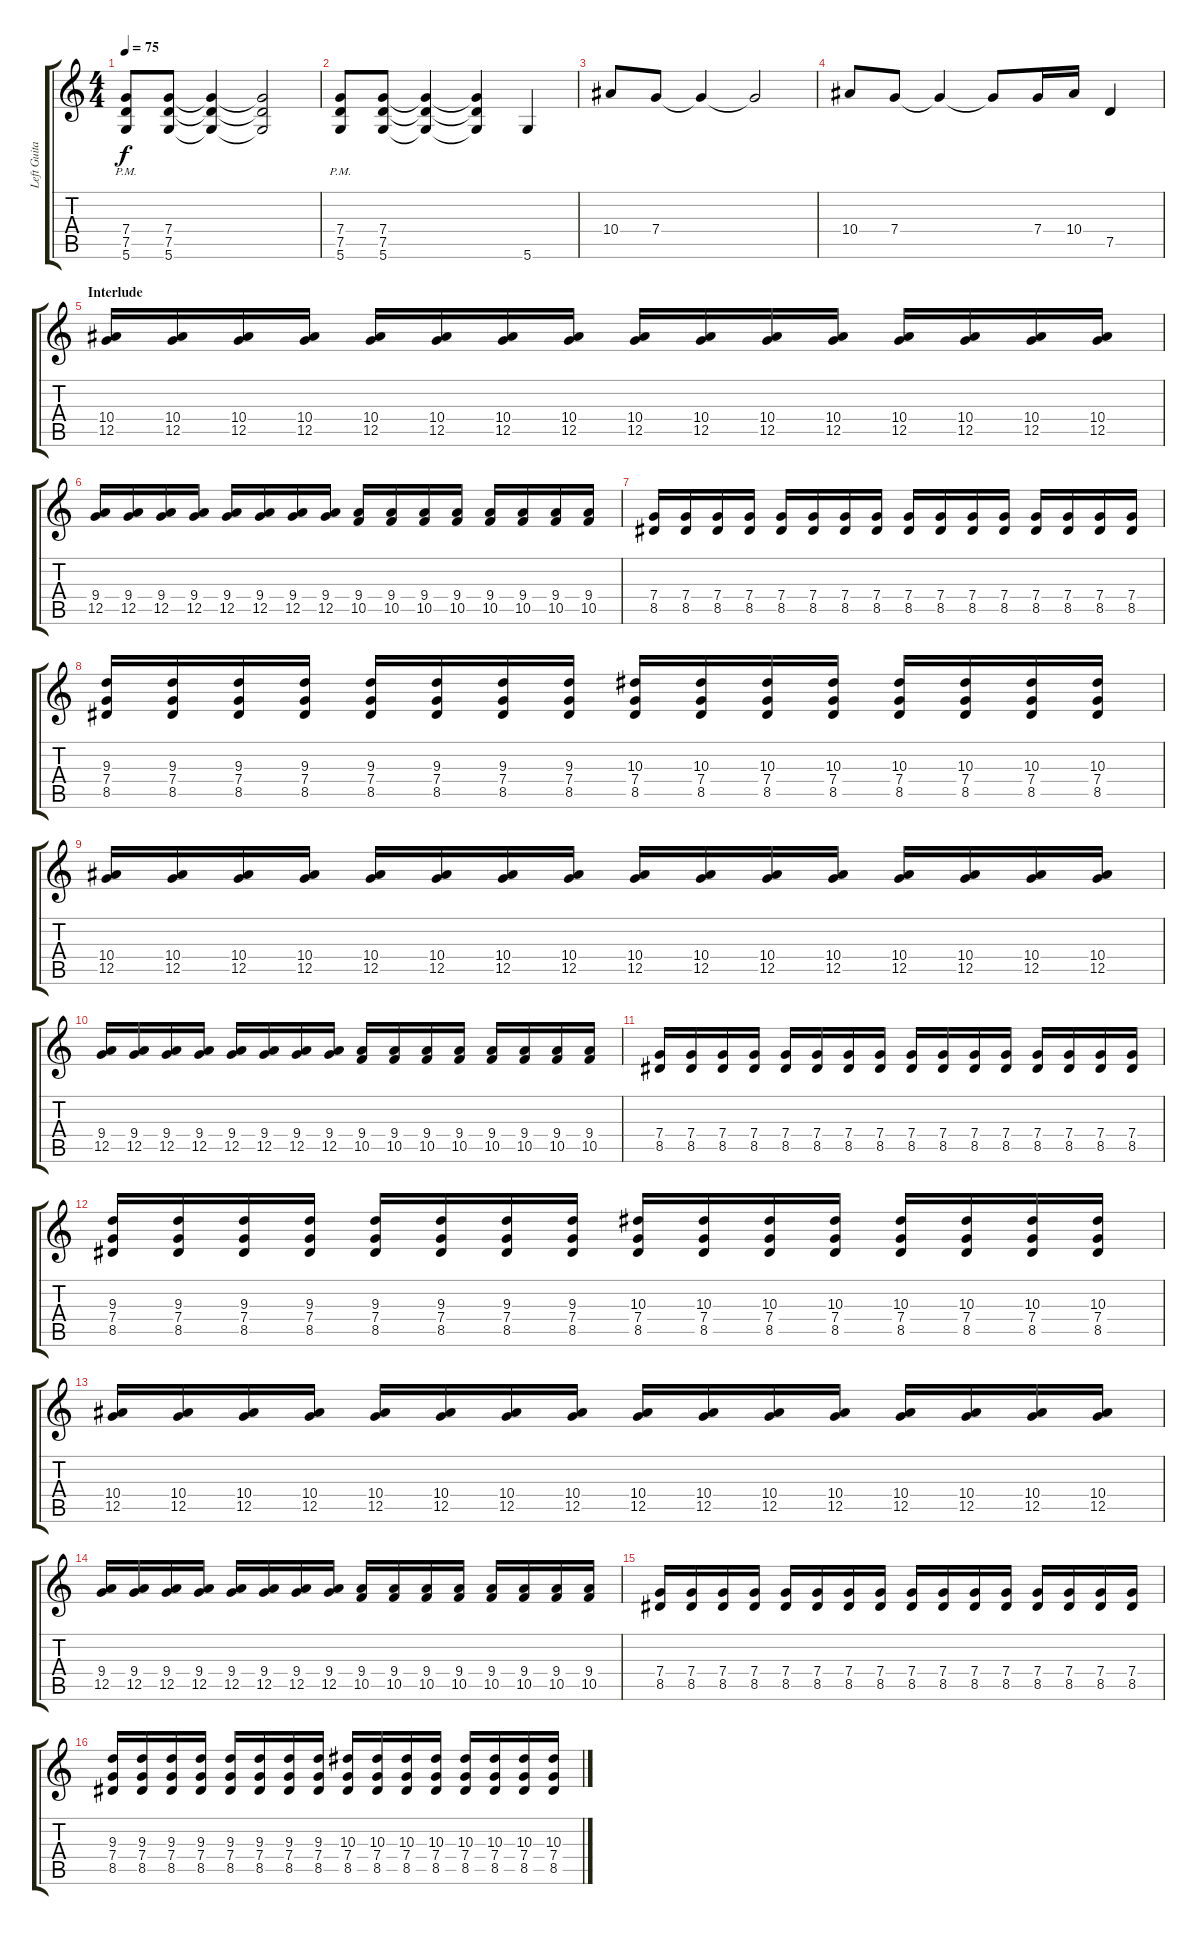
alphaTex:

\track ("Left Guitar" "Left Guita") {instrument distortionguitar}
\staff {score tabs}
\tuning (D4 A3 F3 C3 G2 D2) {hide}
\ts (4 4)
\tempo 75
\clef g2
\ks c
(7.4{pm} 7.5{pm} 5.6{pm}).8{dy f} (7.4 7.5 5.6).8 (7.4{t} 7.5{t} 5.6{t}).4 (7.4{t} 7.5{t} 5.6{t}).2 |
(7.4{pm} 7.5{pm} 5.6{pm}).8 (7.4 7.5 5.6).8 (7.4{t} 7.5{t} 5.6{t}).4 (7.4{t} 7.5{t} 5.6{t}).4 5.6.4 |
10.4.8 7.4.8 7.4{t}.4 7.4{t}.2 |
10.4.8 7.4.8 7.4{t}.4 7.4{t}.8 7.4.16 10.4.16 7.5.4 |
\section ("" "Interlude")
(10.4 12.5).16{volume 9} (10.4 12.5).16 (10.4 12.5).16 (10.4 12.5).16 (10.4 12.5).16 (10.4 12.5).16 (10.4 12.5).16 (10.4 12.5).16 (10.4 12.5).16 (10.4 12.5).16 (10.4 12.5).16 (10.4 12.5).16 (10.4 12.5).16 (10.4 12.5).16 (10.4 12.5).16 (10.4 12.5).16 |
(9.4 12.5).16 (9.4 12.5).16 (9.4 12.5).16 (9.4 12.5).16 (9.4 12.5).16 (9.4 12.5).16 (9.4 12.5).16 (9.4 12.5).16 (9.4 10.5).16 (9.4 10.5).16 (9.4 10.5).16 (9.4 10.5).16 (9.4 10.5).16 (9.4 10.5).16 (9.4 10.5).16 (9.4 10.5).16 |
(7.4 8.5).16 (7.4 8.5).16 (7.4 8.5).16 (7.4 8.5).16 (7.4 8.5).16 (7.4 8.5).16 (7.4 8.5).16 (7.4 8.5).16 (7.4 8.5).16 (7.4 8.5).16 (7.4 8.5).16 (7.4 8.5).16 (7.4 8.5).16 (7.4 8.5).16 (7.4 8.5).16 (7.4 8.5).16 |
(9.3 7.4 8.5).16 (9.3 7.4 8.5).16 (9.3 7.4 8.5).16 (9.3 7.4 8.5).16 (9.3 7.4 8.5).16 (9.3 7.4 8.5).16 (9.3 7.4 8.5).16 (9.3 7.4 8.5).16 (10.3 7.4 8.5).16 (10.3 7.4 8.5).16 (10.3 7.4 8.5).16 (10.3 7.4 8.5).16 (10.3 7.4 8.5).16 (10.3 7.4 8.5).16 (10.3 7.4 8.5).16 (10.3 7.4 8.5).16 |
(10.4 12.5).16 (10.4 12.5).16 (10.4 12.5).16 (10.4 12.5).16 (10.4 12.5).16 (10.4 12.5).16 (10.4 12.5).16 (10.4 12.5).16 (10.4 12.5).16 (10.4 12.5).16 (10.4 12.5).16 (10.4 12.5).16 (10.4 12.5).16 (10.4 12.5).16 (10.4 12.5).16 (10.4 12.5).16 |
(9.4 12.5).16 (9.4 12.5).16 (9.4 12.5).16 (9.4 12.5).16 (9.4 12.5).16 (9.4 12.5).16 (9.4 12.5).16 (9.4 12.5).16 (9.4 10.5).16 (9.4 10.5).16 (9.4 10.5).16 (9.4 10.5).16 (9.4 10.5).16 (9.4 10.5).16 (9.4 10.5).16 (9.4 10.5).16 |
(7.4 8.5).16 (7.4 8.5).16 (7.4 8.5).16 (7.4 8.5).16 (7.4 8.5).16 (7.4 8.5).16 (7.4 8.5).16 (7.4 8.5).16 (7.4 8.5).16 (7.4 8.5).16 (7.4 8.5).16 (7.4 8.5).16 (7.4 8.5).16 (7.4 8.5).16 (7.4 8.5).16 (7.4 8.5).16 |
(9.3 7.4 8.5).16 (9.3 7.4 8.5).16 (9.3 7.4 8.5).16 (9.3 7.4 8.5).16 (9.3 7.4 8.5).16 (9.3 7.4 8.5).16 (9.3 7.4 8.5).16 (9.3 7.4 8.5).16 (10.3 7.4 8.5).16 (10.3 7.4 8.5).16 (10.3 7.4 8.5).16 (10.3 7.4 8.5).16 (10.3 7.4 8.5).16 (10.3 7.4 8.5).16 (10.3 7.4 8.5).16 (10.3 7.4 8.5).16 |
(10.4 12.5).16 (10.4 12.5).16 (10.4 12.5).16 (10.4 12.5).16 (10.4 12.5).16 (10.4 12.5).16 (10.4 12.5).16 (10.4 12.5).16 (10.4 12.5).16 (10.4 12.5).16 (10.4 12.5).16 (10.4 12.5).16 (10.4 12.5).16 (10.4 12.5).16 (10.4 12.5).16 (10.4 12.5).16 |
(9.4 12.5).16 (9.4 12.5).16 (9.4 12.5).16 (9.4 12.5).16 (9.4 12.5).16 (9.4 12.5).16 (9.4 12.5).16 (9.4 12.5).16 (9.4 10.5).16 (9.4 10.5).16 (9.4 10.5).16 (9.4 10.5).16 (9.4 10.5).16 (9.4 10.5).16 (9.4 10.5).16 (9.4 10.5).16 |
(7.4 8.5).16 (7.4 8.5).16 (7.4 8.5).16 (7.4 8.5).16 (7.4 8.5).16 (7.4 8.5).16 (7.4 8.5).16 (7.4 8.5).16 (7.4 8.5).16 (7.4 8.5).16 (7.4 8.5).16 (7.4 8.5).16 (7.4 8.5).16 (7.4 8.5).16 (7.4 8.5).16 (7.4 8.5).16 |
(9.3 7.4 8.5).16 (9.3 7.4 8.5).16 (9.3 7.4 8.5).16 (9.3 7.4 8.5).16 (9.3 7.4 8.5).16 (9.3 7.4 8.5).16 (9.3 7.4 8.5).16 (9.3 7.4 8.5).16 (10.3 7.4 8.5).16 (10.3 7.4 8.5).16 (10.3 7.4 8.5).16 (10.3 7.4 8.5).16 (10.3 7.4 8.5).16 (10.3 7.4 8.5).16 (10.3 7.4 8.5).16 (10.3 7.4 8.5).16
